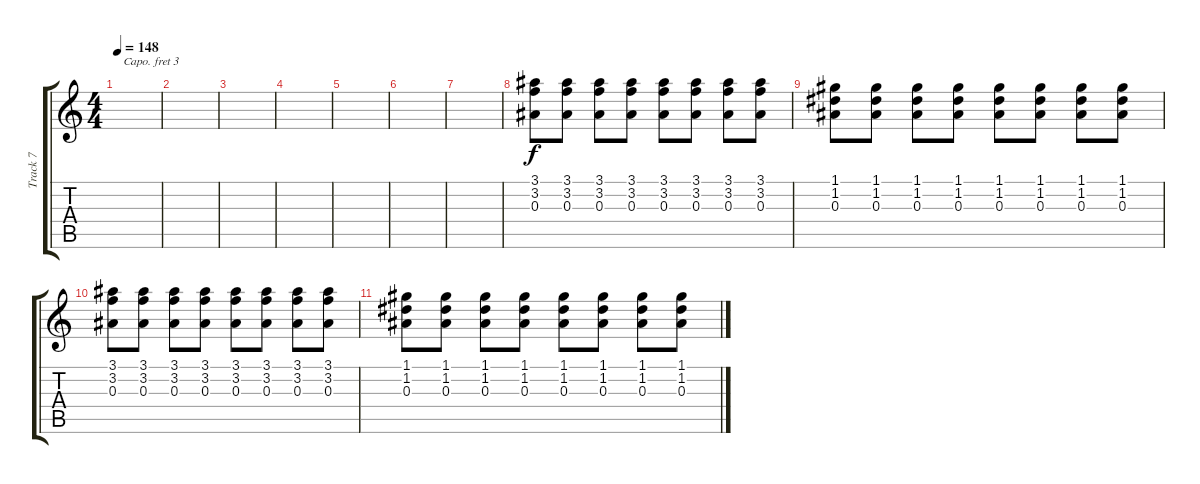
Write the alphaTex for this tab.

\track ("Track 7" "Track 7") {instrument distortionguitar}
\staff {score tabs}
\capo 3
\tuning (E4 B3 G3 D3 A2 E2) {hide}
\ts (4 4)
\tempo 148
\clef g2
\ks c
|
|
|
|
|
|
|
(3.1 3.2 0.3).8 (3.1 3.2 0.3).8 (3.1 3.2 0.3).8 (3.1 3.2 0.3).8 (3.1 3.2 0.3).8 (3.1 3.2 0.3).8 (3.1 3.2 0.3).8 (3.1 3.2 0.3).8 |
(1.1 1.2 0.3).8 (1.1 1.2 0.3).8 (1.1 1.2 0.3).8 (1.1 1.2 0.3).8 (1.1 1.2 0.3).8 (1.1 1.2 0.3).8 (1.1 1.2 0.3).8 (1.1 1.2 0.3).8 |
(3.1 3.2 0.3).8 (3.1 3.2 0.3).8 (3.1 3.2 0.3).8 (3.1 3.2 0.3).8 (3.1 3.2 0.3).8 (3.1 3.2 0.3).8 (3.1 3.2 0.3).8 (3.1 3.2 0.3).8 |
(1.1 1.2 0.3).8 (1.1 1.2 0.3).8 (1.1 1.2 0.3).8 (1.1 1.2 0.3).8 (1.1 1.2 0.3).8 (1.1 1.2 0.3).8 (1.1 1.2 0.3).8 (1.1 1.2 0.3).8
